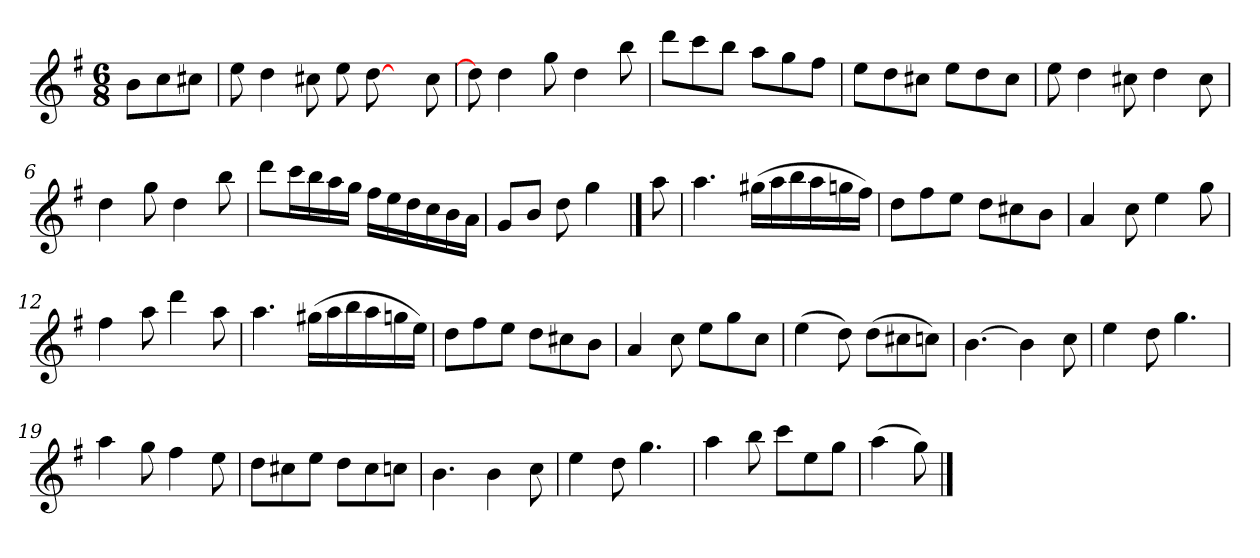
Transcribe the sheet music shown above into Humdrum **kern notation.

**kern
*part1
*staff1
*clefG2
*k[f#]
*G:
*M6/8
*MM120
=
8b\L
8cc\
8cc#X\J
=1
8ee
4dd
8cc#X
8ee
[8dd
8ryy
8cc#
=2
8dd]
4dd
8gg
4dd
8bb
=3
8ddd\L
8ccc\
8bb\J
8aa\L
8gg\
8ff#\J
=4
8ee\L
8dd\
8cc#X\J
8ee\L
8dd\
8cc#\J
=5
8ee
4dd
8cc#X
4dd
8cc#
=6
4dd
8gg
4dd
8bb
=7
8ddd\L
16ccc\L
16bb\
16aa\
16gg\JJ
16ff#\LL
16ee\
16dd\
16cc\
16b\
16a\JJ
=8
8g/L
8b/J
8dd
4gg
==
8aa
=9
4.aa
(16gg#X\LL
16aa\
16bb\
16aa\
16ggn\
16ff#\JJ)
=10
8dd\L
8ff#\
8ee\J
8dd\L
8cc#X\
8b\J
=11
4a
8cc
4ee
8gg
=12
4ff#
8aa
4ddd
8aa
=13
4.aa
(16gg#X\LL
16aa\
16bb\
16aa\
16ggn\
16ee\JJ)
=14
8dd\L
8ff#\
8ee\J
8dd\L
8cc#X\
8b\J
=15
4a
8cc
8ee\L
8gg\
8cc\J
=16
(4ee
8dd)
(8dd\L
8cc#X\
8ccn\J)
=17
[4.b
4b]
8cc
=18
4ee
8dd
4.gg
=19
4aa
8gg
4ff#
8ee
=20
8dd\L
8cc#X\
8ee\J
8dd\L
8cc#\
8ccn\J
=21
4.b
4b
8cc
=22
4ee
8dd
4.gg
=23
4aa
8bb
8ccc\L
8ee\
8gg\J
=24
(4aa
8gg)
==
*-
